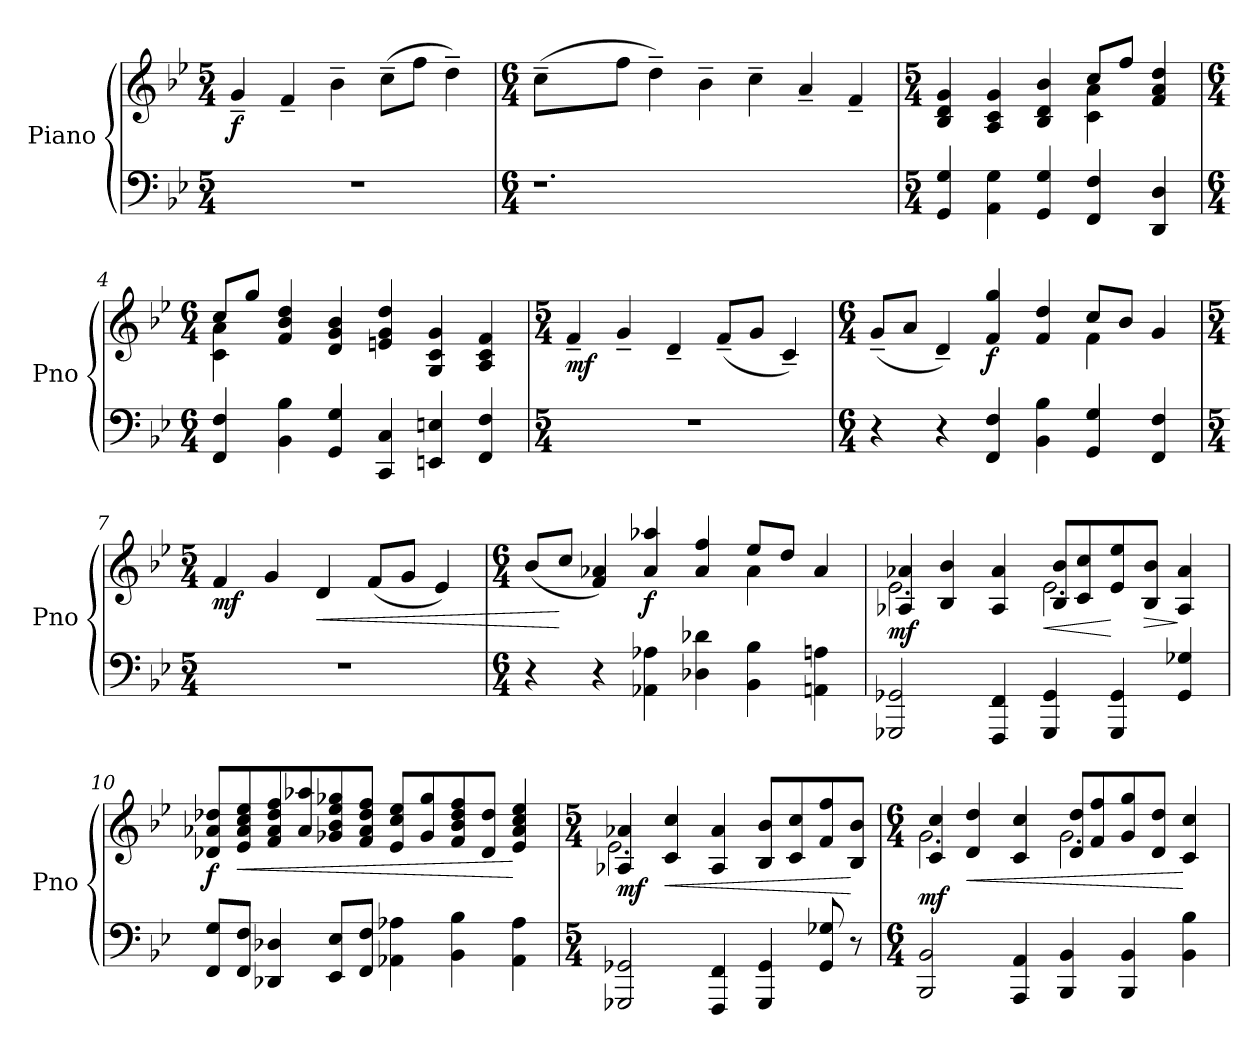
**kern	**kern	**dynam
*part1	*part1	*part1
*staff2	*staff1	*staff1/2
*I"Piano	*	*
*I'Pno	*	*
*clefF4	*clefG2	*
*k[b-e-]	*k[b-e-]	*
*B-:	*B-:	*
*M5/4	*M5/4	*
=1	=1	=1
*	*^	*
!	!	!	!LO:DY:b
4%5r	1ryy	4g~/	f
.	.	4f~/	.
.	.	4b-~\	.
.	.	(8cc~\L	.
.	.	8ff\J	.
.	4ryy	4dd~\)	.
*	*v	*v	*
=2	=2	=2
*M6/4	*M6/4	*
1.r	(8cc~\L	.
.	4ryy	.
.	8ff\J	.
.	4dd~\)	.
.	4b-~\	.
.	4cc~\	.
.	4a~/	.
4ryy	4f~/	.
=3	=3	=3
*M5/4	*M5/4	*
*	*^	*
4GG/ 4G/	4B-/ 4d/ 4g/	2ryy	.
4AA\ 4G\	4A/ 4c/ 4g/	.	.
4GG/ 4G/	4B-/ 4d/ 4b-/	4ryy	.
4FF/ 4F/	4c\ 4a\	8cc/L	.
.	.	8ff/J	.
4DD/ 4D/	4f/ 4a/ 4dd/	4ryy	.
=4	=4	=4	=4
*M6/4	*M6/4	*	*
4FF/ 4F/	4c\ 4a\	8cc/L	.
.	.	8gg/J	.
4BB-\ 4B-\	4f/ 4b-/ 4dd/	4ryy	.
4GG/ 4G/	4d/ 4g/ 4b-/	1ryy	.
4CC/ 4C/	4en/ 4g/ 4dd/	.	.
4EEn/ 4En/	4G/ 4c/ 4g/	.	.
4FF/ 4F/	4A/ 4c/ 4f/	.	.
*	*v	*v	*
!!LO:LB:g=z
=5	=5	=5
*M5/4	*M5/4	*
!	!	!LO:DY:b
4%5r	4f~/	mf
.	4g~/	.
.	4d~/	.
.	(8f~/L	.
.	8g/J	.
.	4c~/)	.
=6	=6	=6
*M6/4	*M6/4	*
*	*^	*
4r	(8g~/L	2ryy	.
.	8a/J	.	.
4r	4d~/)	.	.
!	!	!	!LO:DY:b
4FF/ 4F/	4f/ 4gg/	2ryy	f
4BB-\ 4B-\	4f/ 4dd/	.	.
4GG/ 4G/	4f\	8cc/L	.
.	.	8b-/J	.
4FF/ 4F/	4g/	4ryy	.
*	*v	*v	*
=7	=7	=7
*M5/4	*M5/4	*
*	*^	*
!	!	!	!LO:DY:b
*	*v	*v	*
4%5r	4f/	mf
.	4g/	.
!	!	!LO:HP:b
.	4d/	<
.	(8f/L	.
.	8g/J	.
.	4e-/)	.
=8	=8	=8
*M6/4	*M6/4	*
*	*^	*
4r	(8b-/L	2ryy	.
.	8cc/J	.	[
4r	4f/ 4a-X/)	.	.
!	!	!	!LO:DY:b
4AA-X\ 4A-X\	4a-/ 4aa-X/	2ryy	f
4D-X\ 4d-X\	4a-/ 4ff/	.	.
4BB-\ 4B-\	4a-\	8ee-/L	.
.	.	8dd/J	.
4AAn\ 4An\	4a-/	4ryy	.
!!LO:LB:g=z	!!
=9	=9	=9	=9
!	!	!	!LO:DY:b
2GGG-X/ 2GG-X/	2.e-\	4A-X/ 4a-X/	mf
.	.	4B-/ 4b-/	.
4FFF/ 4FF/	.	4A-/ 4a-/	.
!	!	!	!LO:HP:b
4GGG-/ 4GG-/	2.e-\	8B-/ 8b-/L	<
.	.	8c/ 8cc/	.
4GGG-/ 4GG-/	.	8e-/ 8ee-/	[
!	!	!	!LO:HP:b
.	.	8B-/ 8b-/J	>
4GG-/ 4G-X/	.	4A-/ 4a-/	]
=10	=10	=10	=10
!	!	!	!LO:DY:b
*	*v	*v	*
8FF/ 8G/L	8d-X/ 8a-X/ 8dd-X/L	f
!	!	!LO:HP:b
8FF/ 8F/J	8e-/ 8a-/ 8cc/ 8ee-/	<
4DD-X/ 4D-X/	8f/ 8a-/ 8dd-/ 8ff/	.
.	8a-/ 8aa-X/	.
8EE-/ 8E-/L	8g-X/ 8b-/ 8ee-/ 8gg-X/	.
8FF/ 8F/J	8f/ 8a-/ 8dd-/ 8ff/J	.
4AA-X\ 4A-X\	8e-/ 8cc/ 8ee-/L	.
.	8g-/ 8gg-/	.
4BB-\ 4B-\	8f/ 8b-/ 8dd-/ 8ff/	.
.	8d-/ 8dd-/J	.
4AA-\ 4A-\	4e-/ 4a-/ 4cc/ 4ee-/	[
=11	=11	=11
*M5/4	*M5/4	*
*	*^	*
!	!	!	!LO:DY:b
2GGG-X/ 2GG-X/	4A-X/ 4a-X/	2.e-\	mf
!	!	!	!LO:HP:b
.	4c/ 4cc/	.	<
4FFF/ 4FF/	4A-/ 4a-/	.	.
4GGG-/ 4GG-/	8B-/ 8b-/L	2ryy	.
.	8c/ 8cc/	.	.
8GG-/ 8G-X/	8f/ 8ff/	.	.
8r	8B-/ 8b-/J	.	[
!!LO:LB:g=z	!!
=12	=12	=12	=12
*M6/4	*M6/4	*	*
*^	*	*	*
!	!	!	!	!LO:DY:a=2
1.ryy	2BBB-/ 2BB-/	2.g\	4c/ 4cc/	mf
!	!	!	!	!LO:HP:b
.	.	.	4d/ 4dd/	<
.	4AAA/ 4AA/	.	4c/ 4cc/	.
.	4BBB-/ 4BB-/	2.g\	8d/ 8dd/L	.
.	.	.	8f/ 8ff/	.
.	4BBB-/ 4BB-/	.	8g/ 8gg/	.
.	.	.	8d/ 8dd/J	.
.	4BB-\ 4B-\	.	4c/ 4cc/	[
*v	*v	*	*	*
*	*v	*v	*
=	=	=
*-	*-	*-
